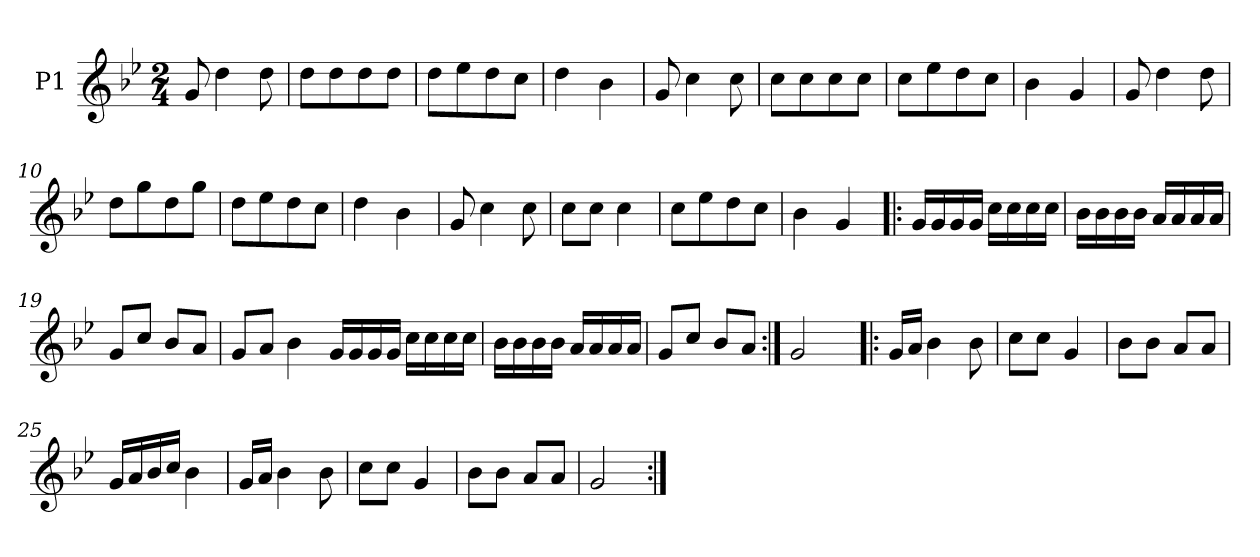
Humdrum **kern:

**kern
*part1
*staff1
*I"P1
*clefG2
*k[b-e-]
*g:
*M2/4
=1
8g
4dd
8dd
=2
8ddL
8dd
8dd
8ddJ
=3
8ddL
8ee-
8dd
8ccJ
=4
4dd
4b-
=5
8g
4cc
8cc
=6
8ccL
8cc
8cc
8ccJ
=7
8ccL
8ee-
8dd
8ccJ
=8
4b-
4g
=9
8g
4dd
8dd
=10
8ddL
8gg
8dd
8ggJ
=11
8ddL
8ee-
8dd
8ccJ
=12
4dd
4b-
=13
8g
4cc
8cc
=14
8ccL
8ccJ
4cc
=15
8ccL
8ee-
8dd
8ccJ
=16
4b-
4g
=17!|:
16gLL
16g
16g
16gJJ
16ccLL
16cc
16cc
16ccJJ
=18
16b-LL
16b-
16b-
16b-JJ
16aLL
16a
16a
16aJJ
=19
8gL
8ccJ
8b-L
8aJ
=20
8gL
8aJ
4b-
16gLL
16g
16g
16gJJ
16ccLL
16cc
16cc
16ccJJ
=18
16b-LL
16b-
16b-
16b-JJ
16aLL
16a
16a
16aJJ
=19
8gL
8ccJ
8b-L
8aJ
=21:|!
2g
=22!|:
16gLL
16aJJ
4b-
8b-
=23
8ccL
8ccJ
4g
=24
8b-L
8b-J
8aL
8aJ
=25
16gLL
16a
16b-
16ccJJ
4b-
=26
16gLL
16aJJ
4b-
8b-
=27
8ccL
8ccJ
4g
=28
8b-L
8b-J
8aL
8aJ
=29
2g
=:|!
*-
